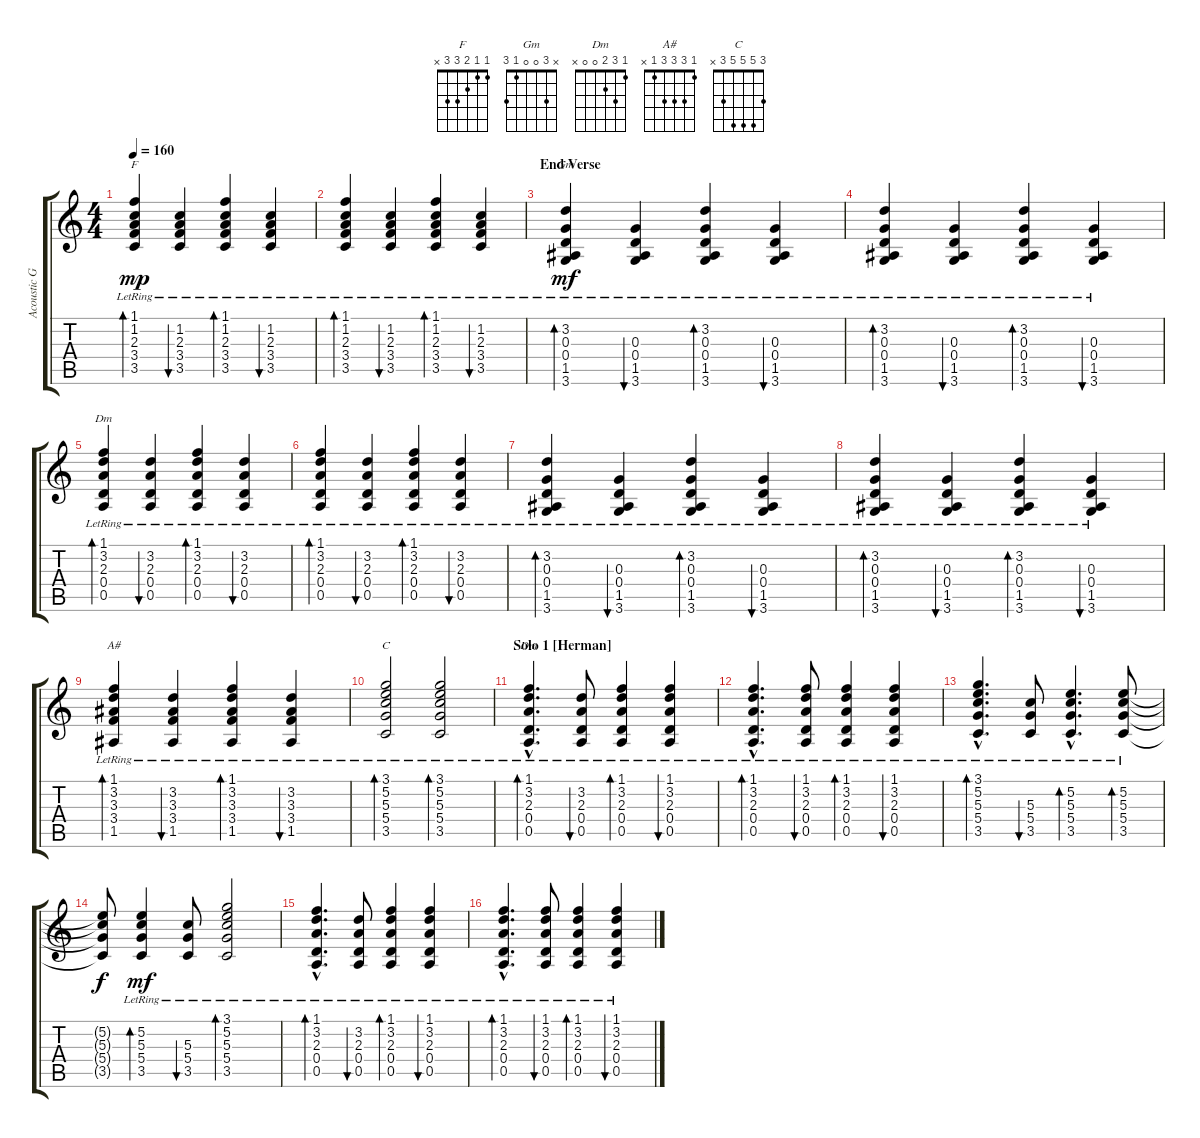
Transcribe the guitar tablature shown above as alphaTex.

\track ("Acoustic Guitar" "Acoustic G") {instrument acousticguitarsteel}
\staff {score tabs}
\tuning (E4 B3 G3 D3 A2 E2) {hide}
\chord ("F" 1 1 2 3 3 x)
\chord ("Gm" x 3 0 0 1 3)
\chord ("Dm" 1 3 2 3 5 x)
\chord ("A#" 1 3 3 3 1 x)
\chord ("C" 3 5 5 5 3 x)
\chord ("Dm" 1 3 2 0 0 x)
\ts (4 4)
\tempo 160
\clef g2
\ks c
(1.1{lr} 1.2{lr} 2.3{lr} 3.4{lr} 3.5{lr}).4{bd 60 ch "F" dy mp} (1.2{lr} 2.3{lr} 3.4{lr} 3.5{lr}).4{bu 60} (1.1{lr} 1.2{lr} 2.3{lr} 3.4{lr} 3.5{lr}).4{bd 60} (1.2{lr} 2.3{lr} 3.4{lr} 3.5{lr}).4{bu 60} |
(1.1{lr} 1.2{lr} 2.3{lr} 3.4{lr} 3.5{lr}).4{bd 60} (1.2{lr} 2.3{lr} 3.4{lr} 3.5{lr}).4{bu 60} (1.1{lr} 1.2{lr} 2.3{lr} 3.4{lr} 3.5{lr}).4{bd 60} (1.2{lr} 2.3{lr} 3.4{lr} 3.5{lr}).4{bu 60} |
\section ("" "End Verse")
(3.2{lr} 0.3{lr} 0.4{lr} 1.5{lr} 3.6{lr}).4{bd 60 ch "Gm" dy mf} (0.3{lr} 0.4{lr} 1.5{lr} 3.6{lr}).4{bu 60} (3.2{lr} 0.3{lr} 0.4{lr} 1.5{lr} 3.6{lr}).4{bd 60} (0.3{lr} 0.4{lr} 1.5{lr} 3.6{lr}).4{bu 60} |
(3.2{lr} 0.3{lr} 0.4{lr} 1.5{lr} 3.6{lr}).4{bd 60} (0.3{lr} 0.4{lr} 1.5{lr} 3.6{lr}).4{bu 60} (3.2{lr} 0.3{lr} 0.4{lr} 1.5{lr} 3.6{lr}).4{bd 60} (0.3{lr} 0.4{lr} 1.5{lr} 3.6{lr}).4{bu 60} |
(1.1{lr} 3.2{lr} 2.3{lr} 0.4{lr} 0.5{lr}).4{bd 60 ch "Dm"} (3.2{lr} 2.3{lr} 0.4{lr} 0.5{lr}).4{bu 60} (1.1{lr} 3.2{lr} 2.3{lr} 0.4{lr} 0.5{lr}).4{bd 60} (3.2{lr} 2.3{lr} 0.4{lr} 0.5{lr}).4{bu 60} |
(1.1{lr} 3.2{lr} 2.3{lr} 0.4{lr} 0.5{lr}).4{bd 60} (3.2{lr} 2.3{lr} 0.4{lr} 0.5{lr}).4{bu 60} (1.1{lr} 3.2{lr} 2.3{lr} 0.4{lr} 0.5{lr}).4{bd 60} (3.2{lr} 2.3{lr} 0.4{lr} 0.5{lr}).4{bu 60} |
(3.2{lr} 0.3{lr} 0.4{lr} 1.5{lr} 3.6{lr}).4{bd 60} (0.3{lr} 0.4{lr} 1.5{lr} 3.6{lr}).4{bu 60} (3.2{lr} 0.3{lr} 0.4{lr} 1.5{lr} 3.6{lr}).4{bd 60} (0.3{lr} 0.4{lr} 1.5{lr} 3.6{lr}).4{bu 60} |
(3.2{lr} 0.3{lr} 0.4{lr} 1.5{lr} 3.6{lr}).4{bd 60} (0.3{lr} 0.4{lr} 1.5{lr} 3.6{lr}).4{bu 60} (3.2{lr} 0.3{lr} 0.4{lr} 1.5{lr} 3.6{lr}).4{bd 60} (0.3{lr} 0.4{lr} 1.5{lr} 3.6{lr}).4{bu 60} |
(1.1{lr} 3.2{lr} 3.3{lr} 3.4{lr} 1.5{lr}).4{bd 60 ch "A#"} (3.2{lr} 3.3{lr} 3.4{lr} 1.5{lr}).4{bu 60} (1.1{lr} 3.2{lr} 3.3{lr} 3.4{lr} 1.5{lr}).4{bd 60} (3.2{lr} 3.3{lr} 3.4{lr} 1.5{lr}).4{bu 60} |
(3.1{lr} 5.2{lr} 5.3{lr} 5.4{lr} 3.5{lr}).2{bd 60 ch "C"} (3.1{lr} 5.2{lr} 5.3{lr} 5.4{lr} 3.5{lr}).2{bd 60} |
\section ("" "Solo 1 [Herman]")
(1.1{hac lr} 3.2{hac lr} 2.3{hac lr} 0.4{hac lr} 0.5{hac lr}).4{d bd 60 ch "Dm"} (3.2{lr} 2.3{lr} 0.4{lr} 0.5{lr}).8{bu 60} (1.1{lr} 3.2{lr} 2.3{lr} 0.4{lr} 0.5{lr}).4{bd 60} (1.1{lr} 3.2{lr} 2.3{lr} 0.4{lr} 0.5{lr}).4{bu 60} |
(1.1{hac lr} 3.2{hac lr} 2.3{hac lr} 0.4{hac lr} 0.5{hac lr}).4{d bd 60} (1.1{lr} 3.2{lr} 2.3{lr} 0.4{lr} 0.5{lr}).8{bu 60} (1.1{lr} 3.2{lr} 2.3{lr} 0.4{lr} 0.5{lr}).4{bd 60} (1.1{lr} 3.2{lr} 2.3{lr} 0.4{lr} 0.5{lr}).4{bu 60} |
(3.1{hac lr} 5.2{hac lr} 5.3{hac lr} 5.4{hac lr} 3.5{hac lr}).4{d bd 60} (5.3{lr} 5.4{lr} 3.5{lr}).8{bu 60} (5.2{hac lr} 5.3{hac lr} 5.4{hac lr} 3.5{hac lr}).4{d bd 60} (5.2{lr} 5.3{lr} 5.4{lr} 3.5{lr}).8{bd 60} |
(5.2{t} 5.3{t} 5.4{t} 3.5{t}).8{dy f} (5.2{lr} 5.3{lr} 5.4{lr} 3.5{lr}).4{bd 60 dy mf} (5.3{lr} 5.4{lr} 3.5{lr}).8{bu 60} (3.1{lr} 5.2{lr} 5.3{lr} 5.4{lr} 3.5{lr}).2{bd 60} |
(1.1{hac lr} 3.2{hac lr} 2.3{hac lr} 0.4{hac lr} 0.5{hac lr}).4{d bd 60} (3.2{lr} 2.3{lr} 0.4{lr} 0.5{lr}).8{bu 60} (1.1{lr} 3.2{lr} 2.3{lr} 0.4{lr} 0.5{lr}).4{bd 60} (1.1{lr} 3.2{lr} 2.3{lr} 0.4{lr} 0.5{lr}).4{bu 60} |
(1.1{hac lr} 3.2{hac lr} 2.3{hac lr} 0.4{hac lr} 0.5{hac lr}).4{d bd 60} (1.1{lr} 3.2{lr} 2.3{lr} 0.4{lr} 0.5{lr}).8{bu 60} (1.1{lr} 3.2{lr} 2.3{lr} 0.4{lr} 0.5{lr}).4{bd 60} (1.1{lr} 3.2{lr} 2.3{lr} 0.4{lr} 0.5{lr}).4{bu 60}
